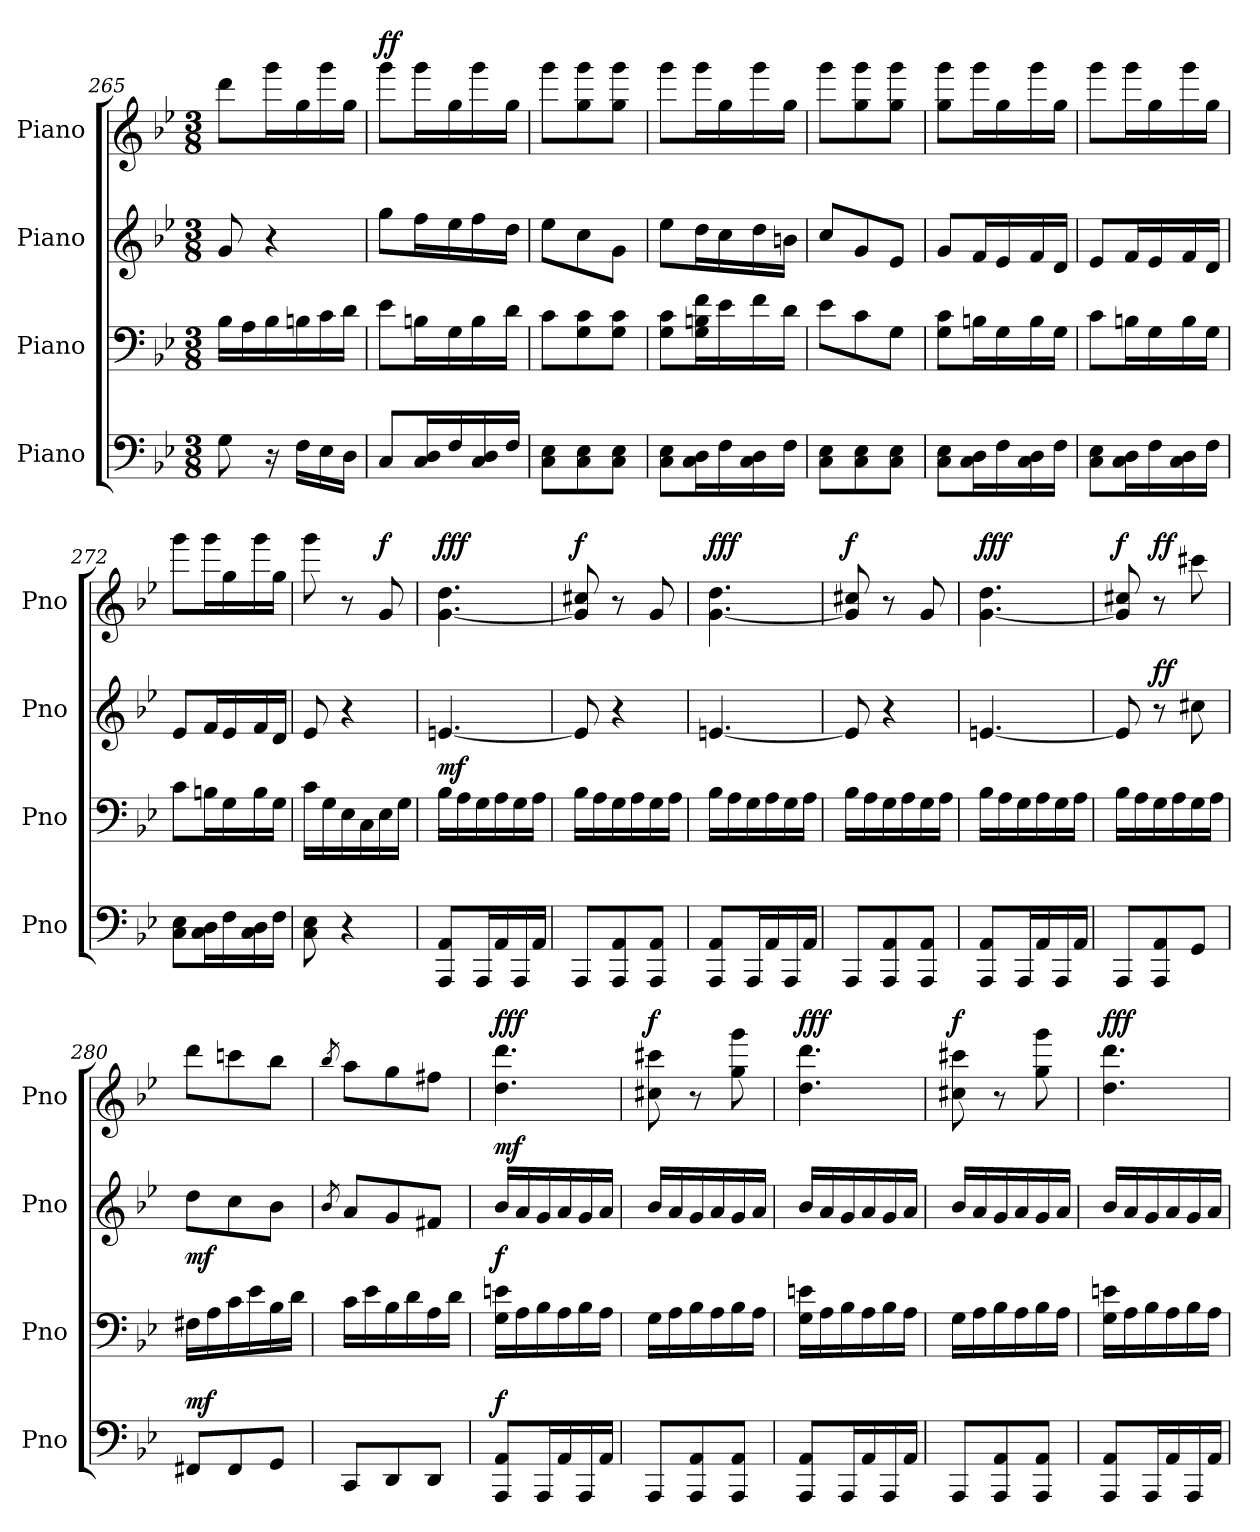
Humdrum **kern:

**kern	**dynam	**kern	**dynam	**kern	**dynam	**kern	**dynam
*part4	*part4	*part3	*part3	*part2	*part2	*part1	*part1
*staff4	*staff4	*staff3	*staff3	*staff2	*staff2	*staff1	*staff1
*I"Piano	*	*I"Piano	*	*I"Piano	*	*I"Piano	*
*I'Pno	*	*I'Pno	*	*I'Pno	*	*I'Pno	*
!!LO:PB:g=z
*clefF4	*	*clefF4	*	*clefG2	*	*clefG2	*
*k[b-e-]	*	*k[b-e-]	*	*k[b-e-]	*	*k[b-e-]	*
*B-:	*	*B-:	*	*B-:	*	*B-:	*
*M3/8	*	*M3/8	*	*M3/8	*	*M3/8	*
=265	=265	=265	=265	=265	=265	=265	=265
8G\	.	16B-\LL	.	8g/	.	8ddd\L	.
.	.	16A\	.	.	.	.	.
16r	.	16B-\	.	4r	.	16ggg\L	.
16F\LL	.	16Bn\	.	.	.	16gg\	.
16E-\	.	16c\	.	.	.	16ggg\	.
16D\JJ	.	16d\JJ	.	.	.	16gg\JJ	.
=266	=266	=266	=266	=266	=266	=266	=266
!	!	!	!	!	!	!	!LO:DY:a
8C/L	.	8e-\L	.	8gg\L	.	8ggg\L	ff
16C/ 16D/L	.	16Bn\L	.	16ff\L	.	16ggg\L	.
16F/	.	16G\	.	16ee-\	.	16gg\	.
16C/ 16D/	.	16B\	.	16ff\	.	16ggg\	.
16F/JJ	.	16d\JJ	.	16dd\JJ	.	16gg\JJ	.
!!LO:PB:g=z
=267	=267	=267	=267	=267	=267	=267	=267
8C\ 8E-\L	.	8c\L	.	8ee-\L	.	8ggg\L	.
8C\ 8E-\	.	8G\ 8c\	.	8cc\	.	8gg\ 8ggg\	.
8C\ 8E-\J	.	8G\ 8c\J	.	8g\J	.	8gg\ 8ggg\J	.
=268	=268	=268	=268	=268	=268	=268	=268
8C\ 8E-\L	.	8G\ 8c\L	.	8ee-\L	.	8ggg\L	.
16C\ 16D\L	.	16G\ 16Bn\ 16f\L	.	16dd\L	.	16ggg\L	.
16F\	.	16e-\	.	16cc\	.	16gg\	.
16C\ 16D\	.	16f\	.	16dd\	.	16ggg\	.
16F\JJ	.	16d\JJ	.	16bn\JJ	.	16gg\JJ	.
=269	=269	=269	=269	=269	=269	=269	=269
8C\ 8E-\L	.	8e-\L	.	8cc/L	.	8ggg\L	.
8C\ 8E-\	.	8c\	.	8g/	.	8gg\ 8ggg\	.
8C\ 8E-\J	.	8G\J	.	8e-/J	.	8gg\ 8ggg\J	.
=270	=270	=270	=270	=270	=270	=270	=270
8C\ 8E-\L	.	8G\ 8c\L	.	8g/L	.	8gg\ 8ggg\L	.
16C\ 16D\L	.	16Bn\L	.	16f/L	.	16ggg\L	.
16F\	.	16G\	.	16e-/	.	16gg\	.
16C\ 16D\	.	16B\	.	16f/	.	16ggg\	.
16F\JJ	.	16G\JJ	.	16d/JJ	.	16gg\JJ	.
=271	=271	=271	=271	=271	=271	=271	=271
8C\ 8E-\L	.	8c\L	.	8e-/L	.	8ggg\L	.
16C\ 16D\L	.	16Bn\L	.	16f/L	.	16ggg\L	.
16F\	.	16G\	.	16e-/	.	16gg\	.
16C\ 16D\	.	16B\	.	16f/	.	16ggg\	.
16F\JJ	.	16G\JJ	.	16d/JJ	.	16gg\JJ	.
=272	=272	=272	=272	=272	=272	=272	=272
8C\ 8E-\L	.	8c\L	.	8e-/L	.	8ggg\L	.
16C\ 16D\L	.	16Bn\L	.	16f/L	.	16ggg\L	.
16F\	.	16G\	.	16e-/	.	16gg\	.
16C\ 16D\	.	16B\	.	16f/	.	16ggg\	.
16F\JJ	.	16G\JJ	.	16d/JJ	.	16gg\JJ	.
!!LO:PB:g=z
=273	=273	=273	=273	=273	=273	=273	=273
8C\ 8E-\	.	16c\LL	.	8e-/	.	8ggg\	.
.	.	16G\	.	.	.	.	.
4r	.	16E-\	.	4r	.	8r	.
.	.	16C\	.	.	.	.	.
!	!	!	!	!	!	!	!LO:DY:a
.	.	16E-\	.	.	.	8g/	f
.	.	16G\JJ	.	.	.	.	.
=274	=274	=274	=274	=274	=274	=274	=274
!	!	!	!LO:DY:a	!	!	!	!LO:DY:a
8AAA/ 8AA/L	.	16B-\LL	mf	[4.en/	.	[4.g\ 4.dd\	fff
.	.	16A\	.	.	.	.	.
16AAA/L	.	16G\	.	.	.	.	.
16AA/	.	16A\	.	.	.	.	.
16AAA/	.	16G\	.	.	.	.	.
16AA/JJ	.	16A\JJ	.	.	.	.	.
!!LO:PB:g=z
=275	=275	=275	=275	=275	=275	=275	=275
!	!	!	!	!	!	!	!LO:DY:a
8AAA/L	.	16B-\LL	.	8e/]	.	8g/] 8cc#X/	f
.	.	16A\	.	.	.	.	.
8AAA/ 8AA/	.	16G\	.	4r	.	8r	.
.	.	16A\	.	.	.	.	.
8AAA/ 8AA/J	.	16G\	.	.	.	8g/	.
.	.	16A\JJ	.	.	.	.	.
=276	=276	=276	=276	=276	=276	=276	=276
!	!	!	!	!	!	!	!LO:DY:a
8AAA/ 8AA/L	.	16B-\LL	.	[4.en/	.	[4.g\ 4.dd\	fff
.	.	16A\	.	.	.	.	.
16AAA/L	.	16G\	.	.	.	.	.
16AA/	.	16A\	.	.	.	.	.
16AAA/	.	16G\	.	.	.	.	.
16AA/JJ	.	16A\JJ	.	.	.	.	.
=277	=277	=277	=277	=277	=277	=277	=277
!	!	!	!	!	!	!	!LO:DY:a
8AAA/L	.	16B-\LL	.	8e/]	.	8g/] 8cc#X/	f
.	.	16A\	.	.	.	.	.
8AAA/ 8AA/	.	16G\	.	4r	.	8r	.
.	.	16A\	.	.	.	.	.
8AAA/ 8AA/J	.	16G\	.	.	.	8g/	.
.	.	16A\JJ	.	.	.	.	.
=278	=278	=278	=278	=278	=278	=278	=278
!	!	!	!	!	!	!	!LO:DY:a
8AAA/ 8AA/L	.	16B-\LL	.	[4.en/	.	[4.g\ 4.dd\	fff
.	.	16A\	.	.	.	.	.
16AAA/L	.	16G\	.	.	.	.	.
16AA/	.	16A\	.	.	.	.	.
16AAA/	.	16G\	.	.	.	.	.
16AA/JJ	.	16A\JJ	.	.	.	.	.
=279	=279	=279	=279	=279	=279	=279	=279
!	!	!	!	!	!	!	!LO:DY:a
8AAA/L	.	16B-\LL	.	8e/]	.	8g/] 8cc#X/	f
.	.	16A\	.	.	.	.	.
!	!	!	!	!	!LO:DY:a	!	!LO:DY:a
8AAA/ 8AA/	.	16G\	.	8r	ff	8r	ff
.	.	16A\	.	.	.	.	.
8GG/J	.	16G\	.	8cc#X\	.	8ccc#X\	.
.	.	16A\JJ	.	.	.	.	.
!!LO:PB:g=z
=280	=280	=280	=280	=280	=280	=280	=280
!	!LO:DY:a	!	!LO:DY:a	!	!	!	!
8FF#X/L	mf	16F#X\LL	mf	8dd\L	.	8ddd\L	.
.	.	16A\	.	.	.	.	.
8FF#/	.	16c\	.	8cc\	.	8cccn\	.
.	.	16e-\	.	.	.	.	.
8GG/J	.	16B-\	.	8b-\J	.	8bb-\J	.
.	.	16d\JJ	.	.	.	.	.
=281	=281	=281	=281	=281	=281	=281	=281
.	.	.	.	8qb-/	.	8qbb-/	.
8CC/L	.	16c\LL	.	8a/L	.	8aa\L	.
.	.	16e-\	.	.	.	.	.
8DD/	.	16B-\	.	8g/	.	8gg\	.
.	.	16d\	.	.	.	.	.
8DD/J	.	16A\	.	8f#X/J	.	8ff#X\J	.
.	.	16d\JJ	.	.	.	.	.
=282	=282	=282	=282	=282	=282	=282	=282
!	!LO:DY:a	!	!LO:DY:a	!	!LO:DY:a	!	!LO:DY:a
8AAA/ 8AA/L	f	16G\ 16en\LL	f	16b-/LL	mf	4.dd\ 4.ddd\	fff
.	.	16A\	.	16a/	.	.	.
16AAA/L	.	16B-\	.	16g/	.	.	.
16AA/	.	16A\	.	16a/	.	.	.
16AAA/	.	16B-\	.	16g/	.	.	.
16AA/JJ	.	16A\JJ	.	16a/JJ	.	.	.
=283	=283	=283	=283	=283	=283	=283	=283
!	!	!	!	!	!	!	!LO:DY:a
8AAA/L	.	16G\LL	.	16b-/LL	.	8cc#X\ 8ccc#X\	f
.	.	16A\	.	16a/	.	.	.
8AAA/ 8AA/	.	16B-\	.	16g/	.	8r	.
.	.	16A\	.	16a/	.	.	.
8AAA/ 8AA/J	.	16B-\	.	16g/	.	8gg\ 8ggg\	.
.	.	16A\JJ	.	16a/JJ	.	.	.
=284	=284	=284	=284	=284	=284	=284	=284
!	!	!	!	!	!	!	!LO:DY:a
8AAA/ 8AA/L	.	16G\ 16en\LL	.	16b-/LL	.	4.dd\ 4.ddd\	fff
.	.	16A\	.	16a/	.	.	.
16AAA/L	.	16B-\	.	16g/	.	.	.
16AA/	.	16A\	.	16a/	.	.	.
16AAA/	.	16B-\	.	16g/	.	.	.
16AA/JJ	.	16A\JJ	.	16a/JJ	.	.	.
=285	=285	=285	=285	=285	=285	=285	=285
!	!	!	!	!	!	!	!LO:DY:a
8AAA/L	.	16G\LL	.	16b-/LL	.	8cc#X\ 8ccc#X\	f
.	.	16A\	.	16a/	.	.	.
8AAA/ 8AA/	.	16B-\	.	16g/	.	8r	.
.	.	16A\	.	16a/	.	.	.
8AAA/ 8AA/J	.	16B-\	.	16g/	.	8gg\ 8ggg\	.
.	.	16A\JJ	.	16a/JJ	.	.	.
=286	=286	=286	=286	=286	=286	=286	=286
!	!	!	!	!	!	!	!LO:DY:a
8AAA/ 8AA/L	.	16G\ 16en\LL	.	16b-/LL	.	4.dd\ 4.ddd\	fff
.	.	16A\	.	16a/	.	.	.
16AAA/L	.	16B-\	.	16g/	.	.	.
16AA/	.	16A\	.	16a/	.	.	.
16AAA/	.	16B-\	.	16g/	.	.	.
16AA/JJ	.	16A\JJ	.	16a/JJ	.	.	.
=	=	=	=	=	=	=	=
*-	*-	*-	*-	*-	*-	*-	*-
